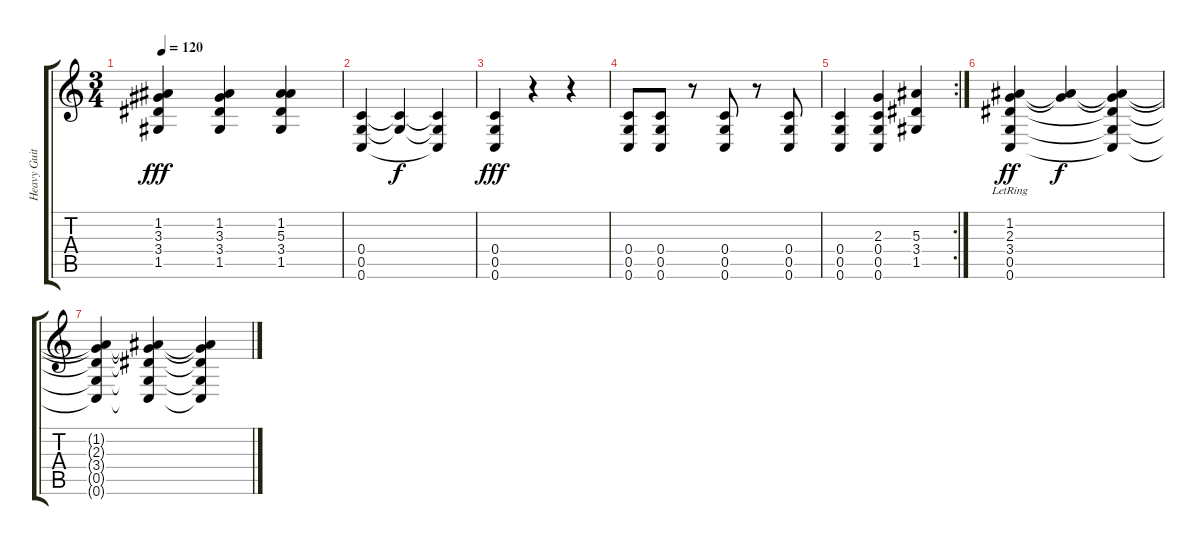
\track ("Heavy Guitar" "Heavy Guit") {instrument distortionguitar}
\staff {score tabs}
\tuning (D4 A3 F3 C3 G2 C2) {hide}
\ts (3 4)
\tempo 120
\clef g2
\ks c
(1.2 3.3 3.4 1.5).4{dy fff} (1.2 3.3 3.4 1.5).4 (1.2 5.3 3.4 1.5).4 |
(0.4 0.5 0.6).4 (0.4{t} 0.5{t}).4{dy f} (0.4{t} 0.5{t} 0.6{t}).4 |
(0.4 0.5 0.6).4{dy fff} r.4 r.4 |
(0.4 0.5 0.6).8 (0.4 0.5 0.6).8 r.8 (0.4 0.5 0.6).8 r.8 (0.4 0.5 0.6).8 |
\rc 2
(0.4 0.5 0.6).4 (2.3 0.4 0.5 0.6).4 (5.3 3.4 1.5).4 |
(1.2 2.3{lr} 3.4 0.5 0.6).4{dy ff} (1.2{t} 2.3{t}).4{dy f} (1.2{t} 2.3{t} 3.4{t} 0.5{t} 0.6{t}).4 |
(1.2{t} 2.3{t} 3.4{t} 0.5{t} 0.6{t}).4 (1.2{t} 2.3{t} 3.4{t} 0.5{t} 0.6{t}).4 (1.2{t} 2.3{t} 3.4{t} 0.5{t} 0.6{t}).4
